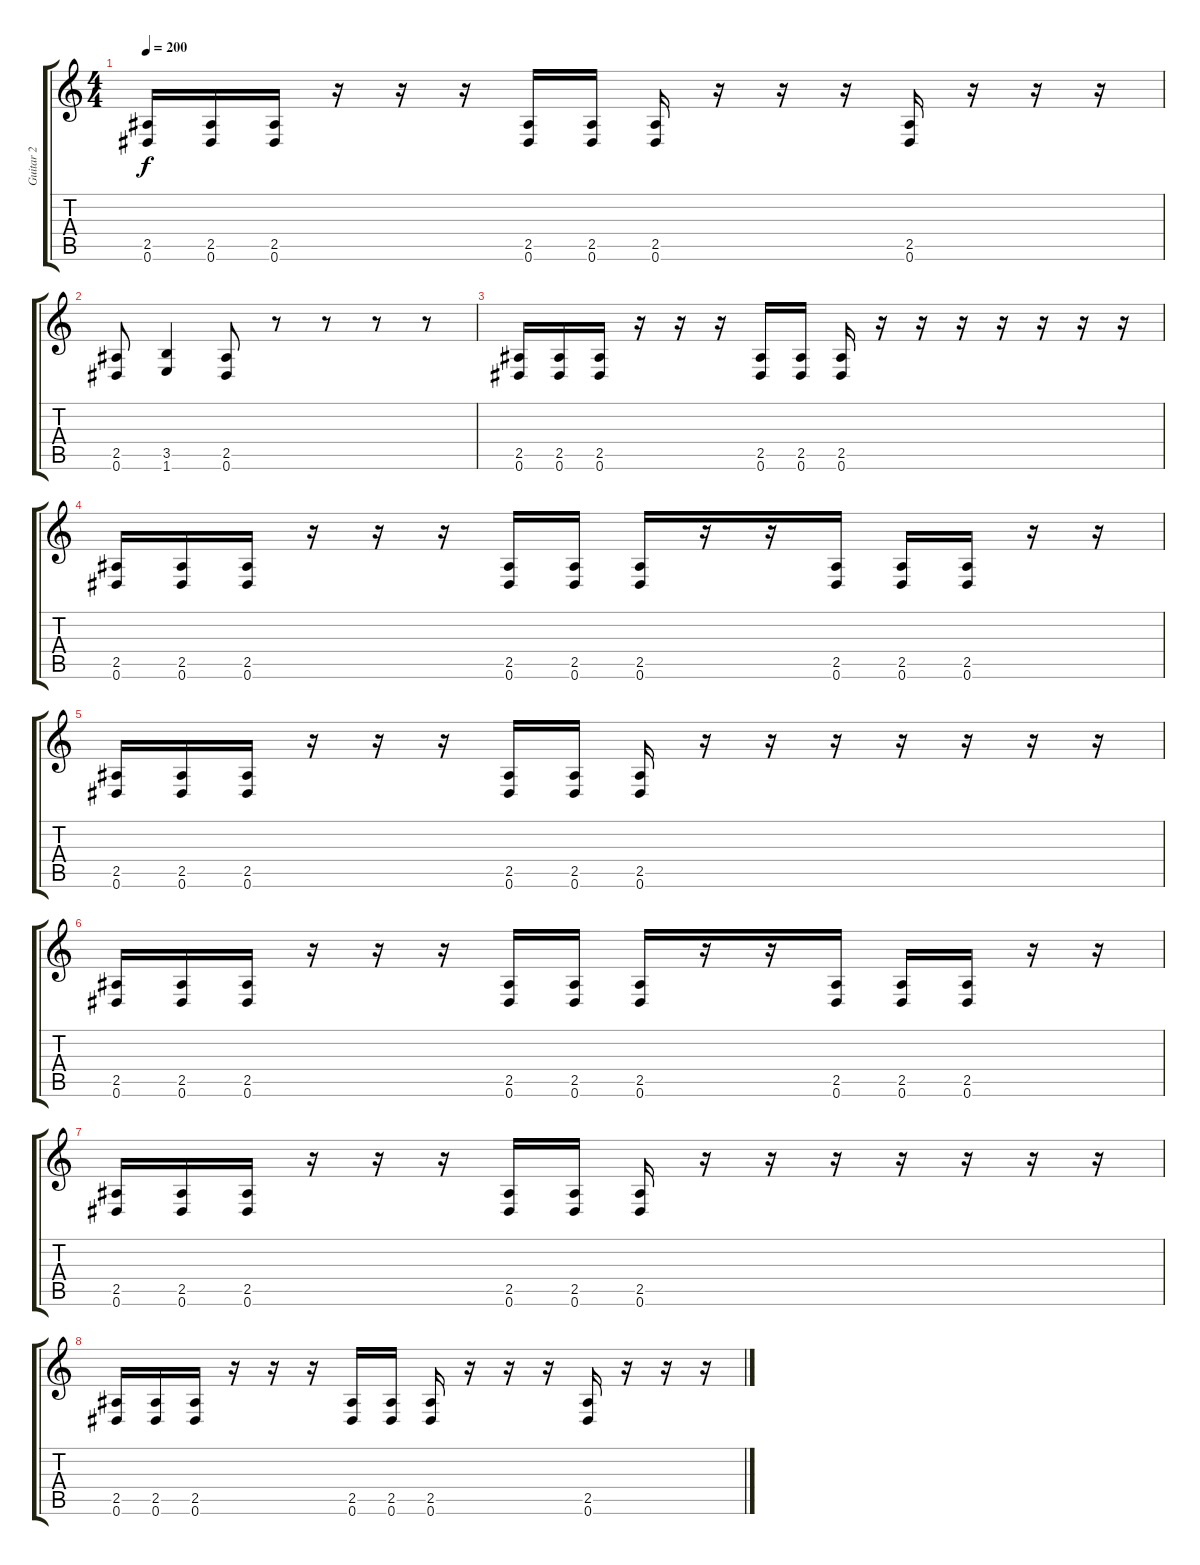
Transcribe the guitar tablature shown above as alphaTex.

\track ("Guitar 2" "Guitar 2") {instrument overdrivenguitar}
\staff {score tabs}
\tuning (Eb4 Bb3 Gb3 Db3 Ab2 Eb2) {hide}
\ts (4 4)
\tempo 200
\clef g2
\ks c
(2.5 0.6).16{dy f} (2.5 0.6).16 (2.5 0.6).16 r.16 r.16 r.16 (2.5 0.6).16 (2.5 0.6).16 (2.5 0.6).16 r.16 r.16 r.16 (2.5 0.6).16 r.16 r.16 r.16 |
(2.5 0.6).8 (3.5 1.6).4 (2.5 0.6).8 r.8 r.8 r.8 r.8 |
(2.5 0.6).16 (2.5 0.6).16 (2.5 0.6).16 r.16 r.16 r.16 (2.5 0.6).16 (2.5 0.6).16 (2.5 0.6).16 r.16 r.16 r.16 r.16 r.16 r.16 r.16 |
(2.5 0.6).16 (2.5 0.6).16 (2.5 0.6).16 r.16 r.16 r.16 (2.5 0.6).16 (2.5 0.6).16 (2.5 0.6).16 r.16 r.16 (2.5 0.6).16 (2.5 0.6).16 (2.5 0.6).16 r.16 r.16 |
(2.5 0.6).16 (2.5 0.6).16 (2.5 0.6).16 r.16 r.16 r.16 (2.5 0.6).16 (2.5 0.6).16 (2.5 0.6).16 r.16 r.16 r.16 r.16 r.16 r.16 r.16 |
(2.5 0.6).16 (2.5 0.6).16 (2.5 0.6).16 r.16 r.16 r.16 (2.5 0.6).16 (2.5 0.6).16 (2.5 0.6).16 r.16 r.16 (2.5 0.6).16 (2.5 0.6).16 (2.5 0.6).16 r.16 r.16 |
(2.5 0.6).16 (2.5 0.6).16 (2.5 0.6).16 r.16 r.16 r.16 (2.5 0.6).16 (2.5 0.6).16 (2.5 0.6).16 r.16 r.16 r.16 r.16 r.16 r.16 r.16 |
(2.5 0.6).16 (2.5 0.6).16 (2.5 0.6).16 r.16 r.16 r.16 (2.5 0.6).16 (2.5 0.6).16 (2.5 0.6).16 r.16 r.16 r.16 (2.5 0.6).16 r.16 r.16 r.16
